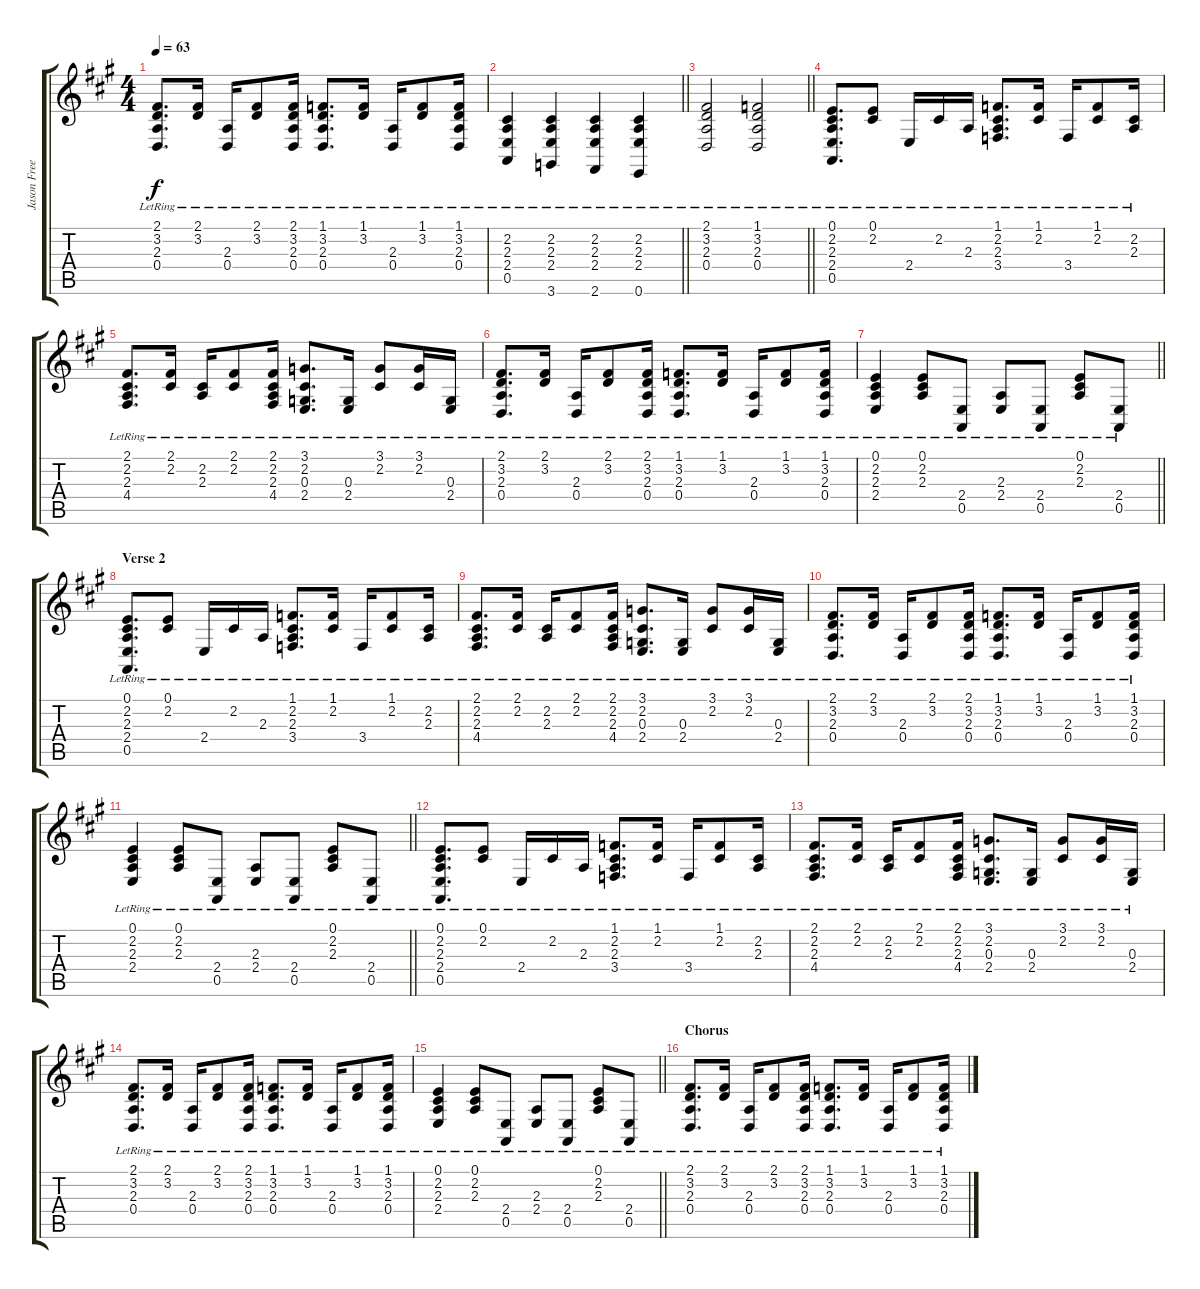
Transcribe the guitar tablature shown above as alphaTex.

\track ("Jason Freeze (Piano)" "Jason Free") {instrument acousticgrandpiano}
\staff {score tabs}
\tuning (E4 B3 G3 D3 A2 E2) {hide}
\ts (4 4)
\tempo 63
\clef g2
\ks a
(2.1{lr} 3.2{lr} 2.3{lr} 0.4{lr}).8{d dy f} (2.1{lr} 3.2{lr}).16 (2.3{lr} 0.4{lr}).16 (2.1{lr} 3.2{lr}).8 (2.1{lr} 3.2{lr} 2.3{lr} 0.4{lr}).16 (1.1{lr} 3.2{lr} 2.3{lr} 0.4{lr}).8{d} (1.1{lr} 3.2{lr}).16 (2.3{lr} 0.4{lr}).16 (1.1{lr} 3.2{lr}).8 (1.1{lr} 3.2{lr} 2.3{lr} 0.4{lr}).16 |
\barLineRight lightlight
(2.2{lr} 2.3{lr} 2.4{lr} 0.5{lr}).4 (2.2{lr} 2.3{lr} 2.4{lr} 3.6{lr}).4 (2.2{lr} 2.3{lr} 2.4{lr} 2.6{lr}).4 (2.2{lr} 2.3{lr} 2.4{lr} 0.6{lr}).4 |
\barLineRight lightlight
(2.1{lr} 3.2{lr} 2.3{lr} 0.4{lr}).2 (1.1{lr} 3.2{lr} 2.3{lr} 0.4{lr}).2 |
(0.1{lr} 2.2{lr} 2.3{lr} 2.4{lr} 0.5{lr}).8{d} (0.1{lr} 2.2{lr}).8 2.4{lr}.16 2.2{lr}.16 2.3{lr}.16 (1.1{lr} 2.2{lr} 2.3{lr} 3.4{lr}).8{d} (1.1{lr} 2.2{lr}).16 3.4{lr}.16 (1.1{lr} 2.2{lr}).8 (2.2{lr} 2.3{lr}).16 |
(2.1{lr} 2.2{lr} 2.3{lr} 4.4{lr}).8{d} (2.1{lr} 2.2{lr}).16 (2.2{lr} 2.3{lr}).16 (2.1{lr} 2.2{lr}).8 (2.1{lr} 2.2{lr} 2.3{lr} 4.4{lr}).16 (3.1{lr} 2.2{lr} 0.3{lr} 2.4{lr}).8{d} (0.3{lr} 2.4{lr}).16 (3.1{lr} 2.2{lr}).8 (3.1{lr} 2.2{lr}).16 (0.3{lr} 2.4{lr}).16 |
(2.1{lr} 3.2{lr} 2.3{lr} 0.4{lr}).8{d} (2.1{lr} 3.2{lr}).16 (2.3{lr} 0.4{lr}).16 (2.1{lr} 3.2{lr}).8 (2.1{lr} 3.2{lr} 2.3{lr} 0.4{lr}).16 (1.1{lr} 3.2{lr} 2.3{lr} 0.4{lr}).8{d} (1.1{lr} 3.2{lr}).16 (2.3{lr} 0.4{lr}).16 (1.1{lr} 3.2{lr}).8 (1.1{lr} 3.2{lr} 2.3{lr} 0.4{lr}).16 |
\barLineRight lightlight
(0.1{lr} 2.2{lr} 2.3{lr} 2.4{lr}).4 (0.1{lr} 2.2{lr} 2.3{lr}).8 (2.4{lr} 0.5{lr}).8 (2.3{lr} 2.4).8 (2.4{lr} 0.5{lr}).8 (0.1{lr} 2.2{lr} 2.3{lr}).8 (2.4{lr} 0.5{lr}).8 |
\section ("" "Verse 2")
(0.1{lr} 2.2{lr} 2.3{lr} 2.4{lr} 0.5{lr}).8{d} (0.1{lr} 2.2{lr}).8 2.4{lr}.16 2.2{lr}.16 2.3{lr}.16 (1.1{lr} 2.2{lr} 2.3{lr} 3.4{lr}).8{d} (1.1{lr} 2.2{lr}).16 3.4{lr}.16 (1.1{lr} 2.2{lr}).8 (2.2{lr} 2.3{lr}).16 |
(2.1{lr} 2.2{lr} 2.3{lr} 4.4{lr}).8{d} (2.1{lr} 2.2{lr}).16 (2.2{lr} 2.3{lr}).16 (2.1{lr} 2.2{lr}).8 (2.1{lr} 2.2{lr} 2.3{lr} 4.4{lr}).16 (3.1{lr} 2.2{lr} 0.3{lr} 2.4{lr}).8{d} (0.3{lr} 2.4{lr}).16 (3.1{lr} 2.2{lr}).8 (3.1{lr} 2.2{lr}).16 (0.3{lr} 2.4{lr}).16 |
(2.1{lr} 3.2{lr} 2.3{lr} 0.4{lr}).8{d} (2.1{lr} 3.2{lr}).16 (2.3{lr} 0.4{lr}).16 (2.1{lr} 3.2{lr}).8 (2.1{lr} 3.2{lr} 2.3{lr} 0.4{lr}).16 (1.1{lr} 3.2{lr} 2.3{lr} 0.4{lr}).8{d} (1.1{lr} 3.2{lr}).16 (2.3{lr} 0.4{lr}).16 (1.1{lr} 3.2{lr}).8 (1.1{lr} 3.2{lr} 2.3{lr} 0.4{lr}).16 |
\barLineRight lightlight
(0.1{lr} 2.2{lr} 2.3{lr} 2.4{lr}).4 (0.1{lr} 2.2{lr} 2.3{lr}).8 (2.4{lr} 0.5{lr}).8 (2.3{lr} 2.4).8 (2.4{lr} 0.5{lr}).8 (0.1{lr} 2.2{lr} 2.3{lr}).8 (2.4{lr} 0.5{lr}).8 |
(0.1{lr} 2.2{lr} 2.3{lr} 2.4{lr} 0.5{lr}).8{d} (0.1{lr} 2.2{lr}).8 2.4{lr}.16 2.2{lr}.16 2.3{lr}.16 (1.1{lr} 2.2{lr} 2.3{lr} 3.4{lr}).8{d} (1.1{lr} 2.2{lr}).16 3.4{lr}.16 (1.1{lr} 2.2{lr}).8 (2.2{lr} 2.3{lr}).16 |
(2.1{lr} 2.2{lr} 2.3{lr} 4.4{lr}).8{d} (2.1{lr} 2.2{lr}).16 (2.2{lr} 2.3{lr}).16 (2.1{lr} 2.2{lr}).8 (2.1{lr} 2.2{lr} 2.3{lr} 4.4{lr}).16 (3.1{lr} 2.2{lr} 0.3{lr} 2.4{lr}).8{d} (0.3{lr} 2.4{lr}).16 (3.1{lr} 2.2{lr}).8 (3.1{lr} 2.2{lr}).16 (0.3{lr} 2.4{lr}).16 |
(2.1{lr} 3.2{lr} 2.3{lr} 0.4{lr}).8{d} (2.1{lr} 3.2{lr}).16 (2.3{lr} 0.4{lr}).16 (2.1{lr} 3.2{lr}).8 (2.1{lr} 3.2{lr} 2.3{lr} 0.4{lr}).16 (1.1{lr} 3.2{lr} 2.3{lr} 0.4{lr}).8{d} (1.1{lr} 3.2{lr}).16 (2.3{lr} 0.4{lr}).16 (1.1{lr} 3.2{lr}).8 (1.1{lr} 3.2{lr} 2.3{lr} 0.4{lr}).16 |
\barLineRight lightlight
(0.1{lr} 2.2{lr} 2.3{lr} 2.4{lr}).4 (0.1{lr} 2.2{lr} 2.3{lr}).8 (2.4{lr} 0.5{lr}).8 (2.3{lr} 2.4).8 (2.4{lr} 0.5{lr}).8 (0.1{lr} 2.2{lr} 2.3{lr}).8 (2.4{lr} 0.5{lr}).8 |
\section ("" "Chorus")
(2.1{lr} 3.2{lr} 2.3{lr} 0.4{lr}).8{d} (2.1{lr} 3.2{lr}).16 (2.3{lr} 0.4{lr}).16 (2.1{lr} 3.2{lr}).8 (2.1{lr} 3.2{lr} 2.3{lr} 0.4{lr}).16 (1.1{lr} 3.2{lr} 2.3{lr} 0.4{lr}).8{d} (1.1{lr} 3.2{lr}).16 (2.3{lr} 0.4{lr}).16 (1.1{lr} 3.2{lr}).8 (1.1{lr} 3.2{lr} 2.3{lr} 0.4{lr}).16
